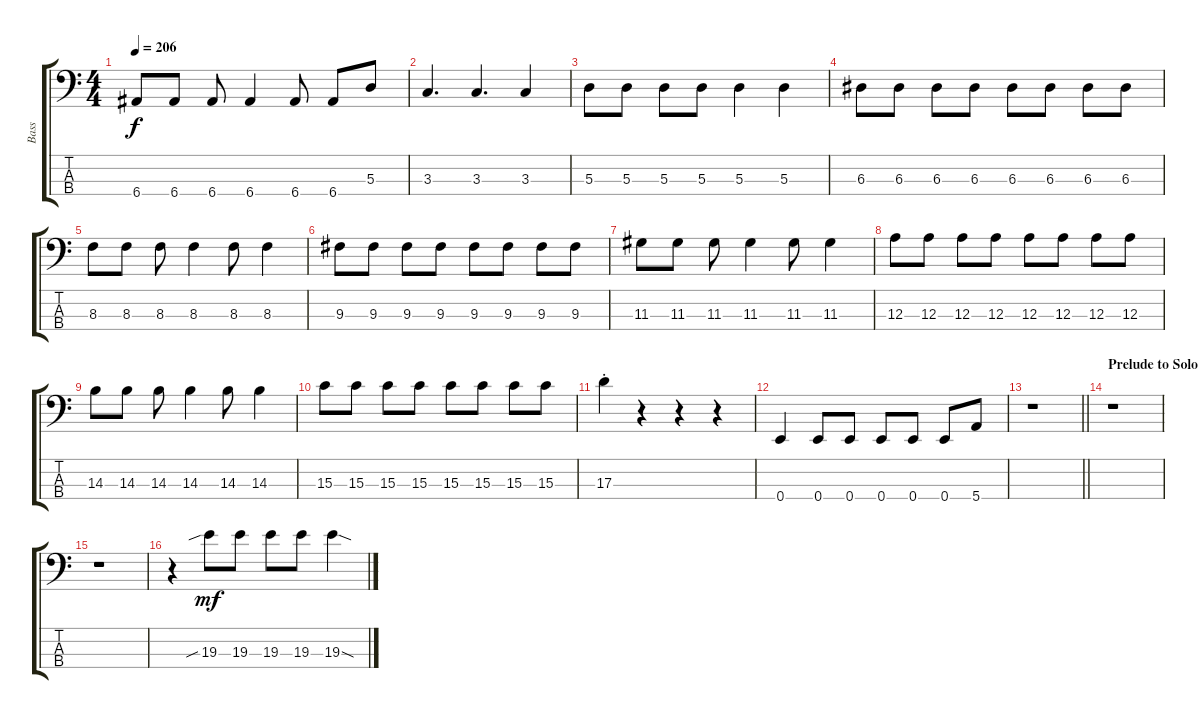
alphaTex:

\track ("Bass" "Bass") {instrument electricbassfinger}
\staff {score tabs}
\tuning (G2 D2 A1 E1) {hide}
\ts (4 4)
\tempo 206
\clef f4
\ks c
6.4.8{dy f} 6.4.8 6.4.8 6.4.4 6.4.8 6.4.8 5.3.8 |
3.3.4{d} 3.3.4{d} 3.3.4 |
5.3.8 5.3.8 5.3.8 5.3.8 5.3.4 5.3.4 |
6.3.8 6.3.8 6.3.8 6.3.8 6.3.8 6.3.8 6.3.8 6.3.8 |
8.3.8 8.3.8 8.3.8 8.3.4 8.3.8 8.3.4 |
9.3.8 9.3.8 9.3.8 9.3.8 9.3.8 9.3.8 9.3.8 9.3.8 |
11.3.8 11.3.8 11.3.8 11.3.4 11.3.8 11.3.4 |
12.3.8 12.3.8 12.3.8 12.3.8 12.3.8 12.3.8 12.3.8 12.3.8 |
14.3.8 14.3.8 14.3.8 14.3.4 14.3.8 14.3.4 |
15.3.8 15.3.8 15.3.8 15.3.8 15.3.8 15.3.8 15.3.8 15.3.8 |
17.3{st}.4 r.4 r.4 r.4 |
0.4.4 0.4.8 0.4.8 0.4.8 0.4.8 0.4.8 5.4.8 |
\barLineRight lightlight
r.1 |
\section ("" "Prelude to Solo")
r.1 |
r.1 |
r.4 19.3{sib}.8{dy mf} 19.3.8 19.3.8 19.3.8 19.3{sod}.4
